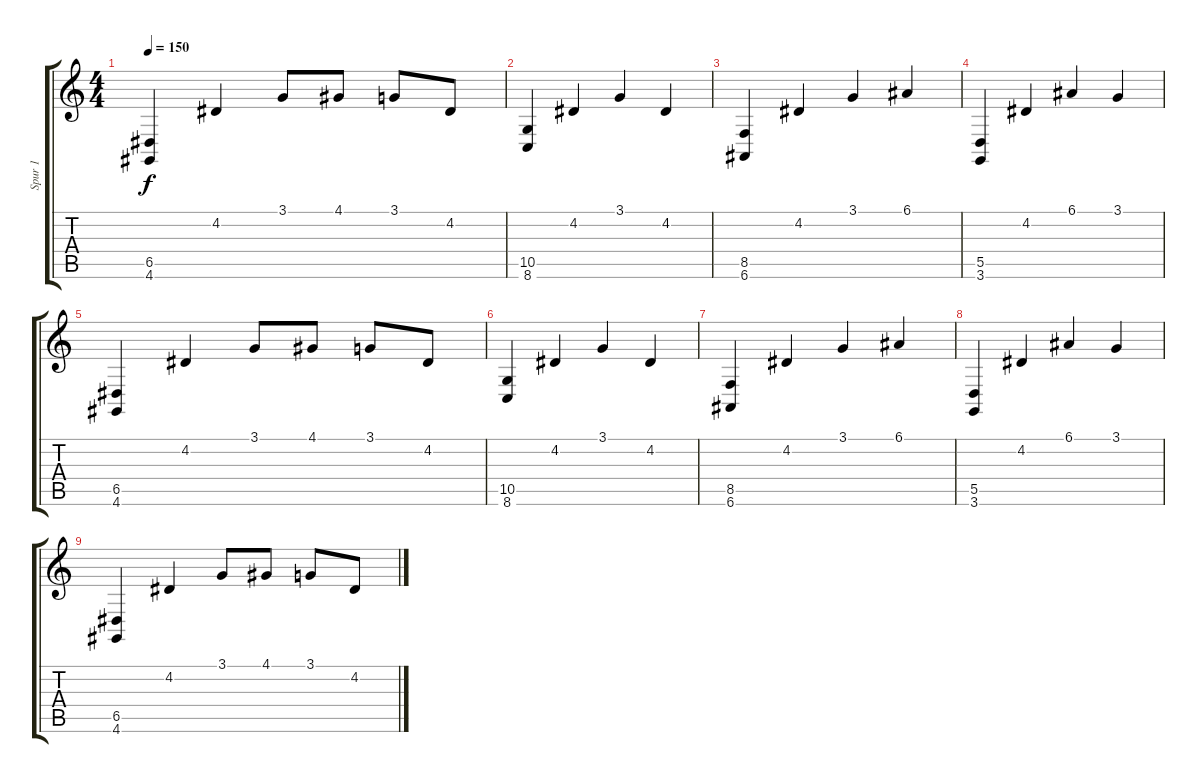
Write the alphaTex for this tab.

\track ("Spur 1" "Spur 1") {instrument acousticgrandpiano}
\staff {score tabs}
\tuning (E4 B3 G3 D3 A2 E2) {hide}
\ts (4 4)
\tempo 150
\clef g2
\ks c
(6.5 4.6).4{dy f} 4.2.4 3.1.8 4.1.8 3.1.8 4.2.8 |
(10.5 8.6).4 4.2.4 3.1.4 4.2.4 |
(8.5 6.6).4 4.2.4 3.1.4 6.1.4 |
(5.5 3.6).4 4.2.4 6.1.4 3.1.4 |
(6.5 4.6).4 4.2.4 3.1.8 4.1.8 3.1.8 4.2.8 |
(10.5 8.6).4 4.2.4 3.1.4 4.2.4 |
(8.5 6.6).4 4.2.4 3.1.4 6.1.4 |
(5.5 3.6).4 4.2.4 6.1.4 3.1.4 |
(6.5 4.6).4 4.2.4 3.1.8 4.1.8 3.1.8 4.2.8
